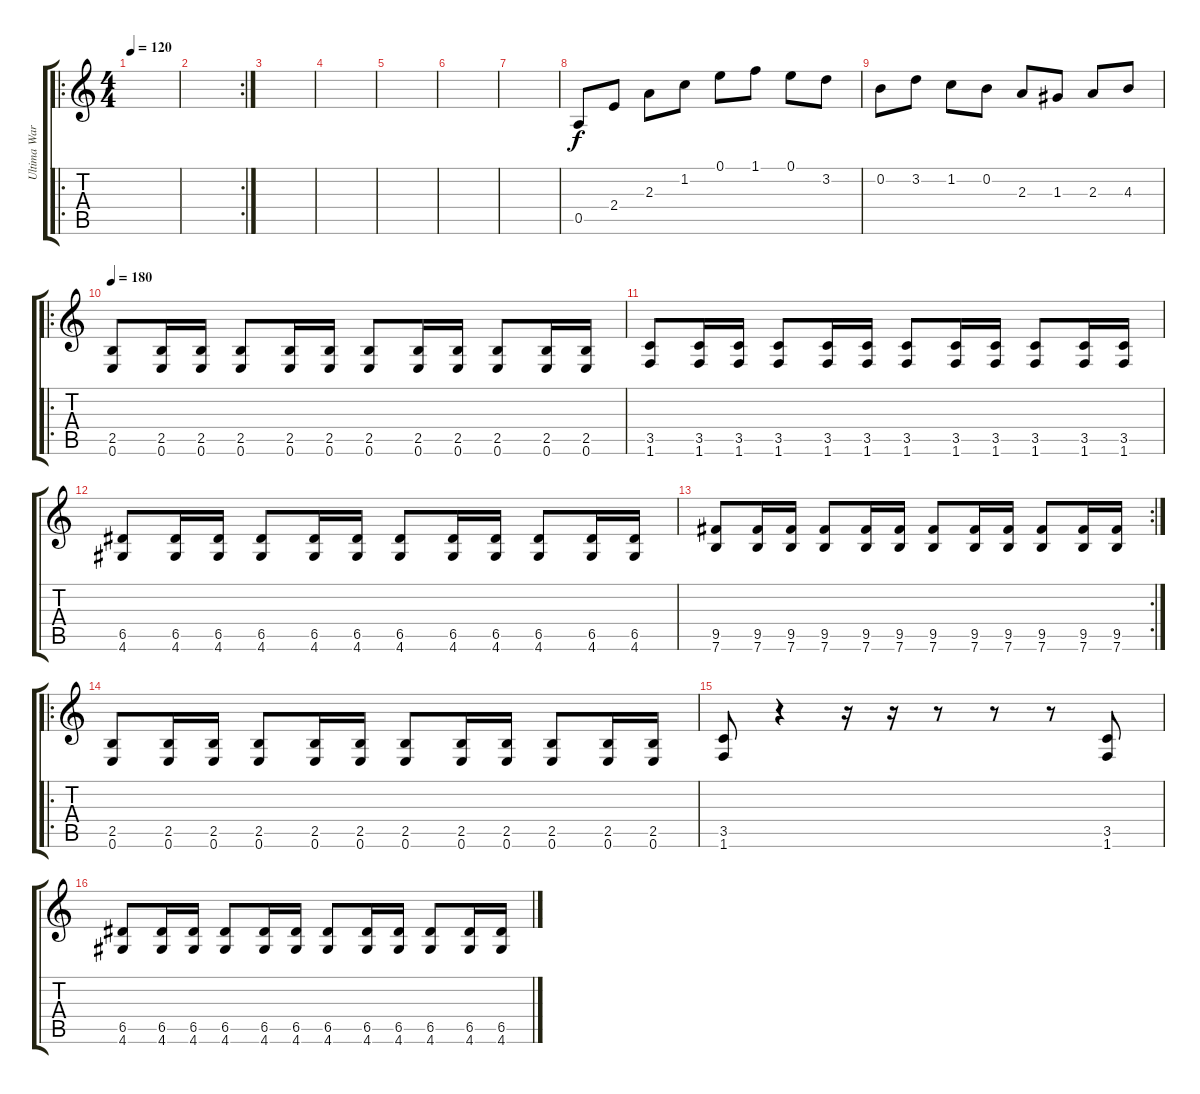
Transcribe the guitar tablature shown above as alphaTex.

\track ("Ultima Warrior" "Ultima War") {instrument distortionguitar}
\staff {score tabs}
\tuning (E4 B3 G3 D3 A2 E2) {hide}
\ro
\ts (4 4)
\tempo 120
\clef g2
\ks c
|
\rc 2
|
|
|
|
|
|
0.5.8{instrument acousticguitarsteel} 2.4.8 2.3.8 1.2.8 0.1.8 1.1.8 0.1.8 3.2.8 |
0.2.8 3.2.8 1.2.8 0.2.8 2.3.8 1.3.8 2.3.8 4.3.8 |
\ro
\tempo 180
(2.5 0.6).8{instrument distortionguitar} (2.5 0.6).16 (2.5 0.6).16 (2.5 0.6).8 (2.5 0.6).16 (2.5 0.6).16 (2.5 0.6).8 (2.5 0.6).16 (2.5 0.6).16 (2.5 0.6).8 (2.5 0.6).16 (2.5 0.6).16 |
(3.5 1.6).8 (3.5 1.6).16 (3.5 1.6).16 (3.5 1.6).8 (3.5 1.6).16 (3.5 1.6).16 (3.5 1.6).8 (3.5 1.6).16 (3.5 1.6).16 (3.5 1.6).8 (3.5 1.6).16 (3.5 1.6).16 |
(6.5 4.6).8 (6.5 4.6).16 (6.5 4.6).16 (6.5 4.6).8 (6.5 4.6).16 (6.5 4.6).16 (6.5 4.6).8 (6.5 4.6).16 (6.5 4.6).16 (6.5 4.6).8 (6.5 4.6).16 (6.5 4.6).16 |
\rc 2
(9.5 7.6).8 (9.5 7.6).16 (9.5 7.6).16 (9.5 7.6).8 (9.5 7.6).16 (9.5 7.6).16 (9.5 7.6).8 (9.5 7.6).16 (9.5 7.6).16 (9.5 7.6).8 (9.5 7.6).16 (9.5 7.6).16 |
\ro
(2.5 0.6).8 (2.5 0.6).16 (2.5 0.6).16 (2.5 0.6).8 (2.5 0.6).16 (2.5 0.6).16 (2.5 0.6).8 (2.5 0.6).16 (2.5 0.6).16 (2.5 0.6).8 (2.5 0.6).16 (2.5 0.6).16 |
(3.5 1.6).8 r.4 r.16 r.16 r.8 r.8 r.8 (3.5 1.6).8 |
(6.5 4.6).8 (6.5 4.6).16 (6.5 4.6).16 (6.5 4.6).8 (6.5 4.6).16 (6.5 4.6).16 (6.5 4.6).8 (6.5 4.6).16 (6.5 4.6).16 (6.5 4.6).8 (6.5 4.6).16 (6.5 4.6).16
